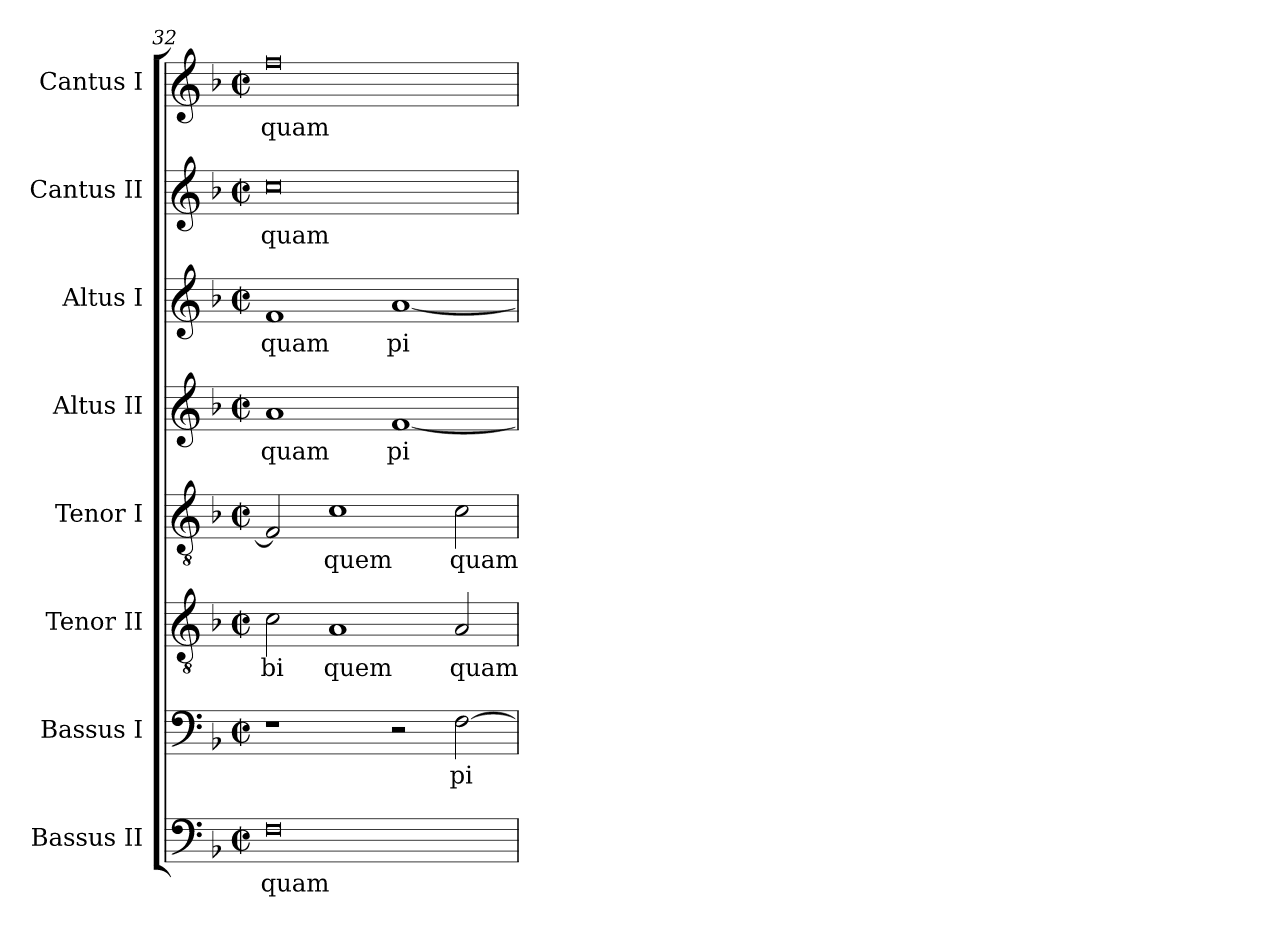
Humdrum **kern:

**kern	**text	**kern	**text	**kern	**text	**kern	**text	**kern	**text	**kern	**text	**kern	**text	**kern	**text
*part8	*part8	*part7	*part7	*part6	*part6	*part5	*part5	*part4	*part4	*part3	*part3	*part2	*part2	*part1	*part1
*staff8	*staff8	*staff7	*staff7	*staff6	*staff6	*staff5	*staff5	*staff4	*staff4	*staff3	*staff3	*staff2	*staff2	*staff1	*staff1
*I"Bassus II	*	*I"Bassus I	*	*I"Tenor II	*	*I"Tenor I	*	*I"Altus II	*	*I"Altus I	*	*I"Cantus II	*	*I"Cantus I	*
*I'B II	*	*I'B I	*	*I'T II	*	*I'T I	*	*I'A II	*	*I'A I	*	*	*	*	*
*clefF4	*	*clefF4	*	*clefGv2	*	*clefGv2	*	*clefG2	*	*clefG2	*	*clefG2	*	*clefG2	*
*k[b-]	*	*k[b-]	*	*k[b-]	*	*k[b-]	*	*k[b-]	*	*k[b-]	*	*k[b-]	*	*k[b-]	*
*F:	*	*F:	*	*F:	*	*F:	*	*F:	*	*F:	*	*F:	*	*F:	*
*M2/2	*	*M2/2	*	*M2/2	*	*M2/2	*	*M2/2	*	*M2/2	*	*M2/2	*	*M2/2	*
*met(c|)	*	*met(c|)	*	*met(c|)	*	*met(c|)	*	*met(c|)	*	*met(c|)	*	*met(c|)	*	*met(c|)	*
=32	=32	=32	=32	=32	=32	=32	=32	=32	=32	=32	=32	=32	=32	=32	=32
!	!LO:LY:b:cj	!	!	!	!LO:LY:b:cj	!	!	!	!LO:LY:b:cj	!	!LO:LY:b:cj	!	!LO:LY:b:cj	!	!LO:LY:b:cj
0F	quam	1r	.	2c\	bi	2F/]	.	1a	quam	1f	quam	0cc	-quam	0ff	quam
!	!	!	!	!	!LO:LY:b:cj	!	!LO:LY:b:cj	!	!	!	!	!	!	!	!
.	.	.	.	1A	quem	1c	quem	.	.	.	.	.	.	.	.
!	!	!	!	!	!	!	!	!	!LO:LY:b:cj	!	!LO:LY:b:cj	!	!	!	!
.	.	2r	.	.	.	.	.	[<1f	pi	[<1a	pi	.	.	.	.
!	!	!	!LO:LY:b:cj	!	!LO:LY:b:cj	!	!LO:LY:b:cj	!	!	!	!	!	!	!	!
.	.	[>2F\	pi	2A/	quam	2c\	quam	.	.	.	.	.	.	.	.
=	=	=	=	=	=	=	=	=	=	=	=	=	=	=	=
*-	*-	*-	*-	*-	*-	*-	*-	*-	*-	*-	*-	*-	*-	*-	*-
